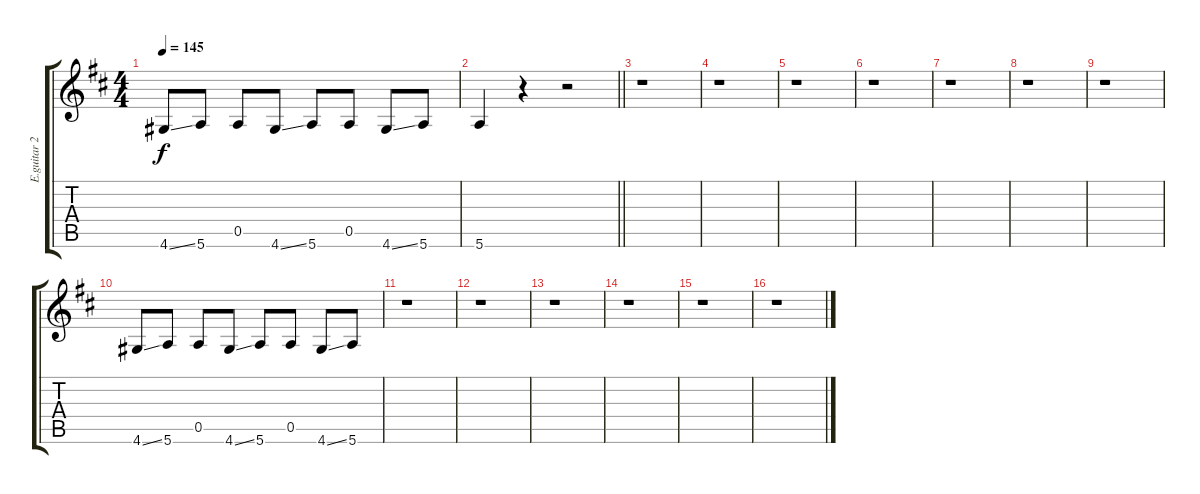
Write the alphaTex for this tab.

\track ("E.guitar 2" "E.guitar 2") {instrument electricguitarclean}
\staff {score tabs}
\tuning (E4 B3 G3 D3 A2 E2) {hide}
\ts (4 4)
\tempo 145
\clef g2
\ks d
4.6{ss}.8{dy f} 5.6.8 0.5.8 4.6{ss}.8 5.6.8 0.5.8 4.6{ss}.8 5.6.8 |
\barLineRight lightlight
5.6.4 r.4 r.2 |
r.1 |
r.1 |
r.1 |
r.1 |
r.1 |
r.1 |
r.1 |
4.6{ss}.8 5.6.8 0.5.8 4.6{ss}.8 5.6.8 0.5.8 4.6{ss}.8 5.6.8 |
r.1 |
r.1 |
r.1 |
r.1 |
r.1 |
r.1
